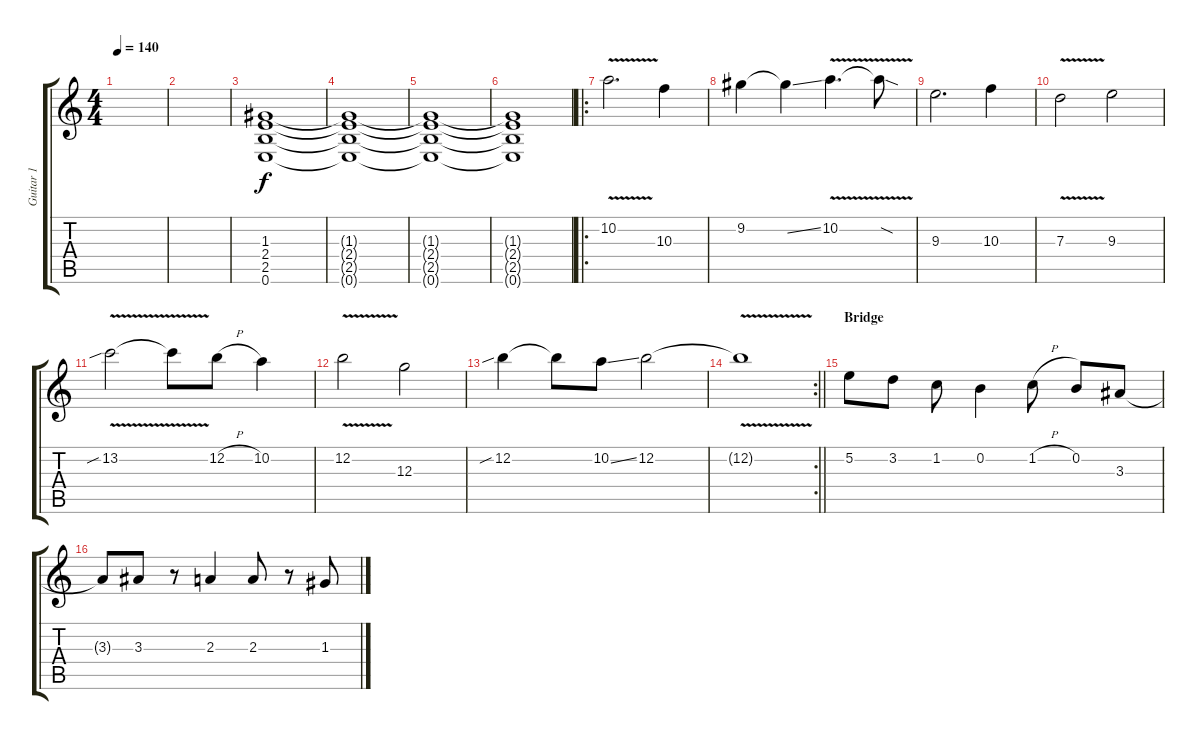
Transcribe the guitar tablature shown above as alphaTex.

\track ("Guitar 1" "Guitar 1") {instrument overdrivenguitar}
\staff {score tabs}
\tuning (E4 B3 G3 D3 A2 E2) {hide}
\ts (4 4)
\tempo 140
\clef g2
\ks c
|
|
(1.3 2.4 2.5 0.6).1 |
(1.3{t} 2.4{t} 2.5{t} 0.6{t}).1 |
(1.3{t} 2.4{t} 2.5{t} 0.6{t}).1 |
(1.3{t} 2.4{t} 2.5{t} 0.6{t}).1 |
\ro
10.2{v}.2{d} 10.3.4 |
9.2.4 9.2{ss t}.4 10.2{v}.4{d} 10.2{sod t}.8 |
9.3.2{d} 10.3.4 |
7.3{v}.2 9.3.2 |
13.2{v sib}.2 13.2{t}.8 12.2{h}.8 10.2.4 |
12.2{v}.2 12.3.2 |
12.2{sib}.4 12.2{t}.8 10.2{ss}.8 12.2.2 |
\rc 2
\barLineRight lightlight
12.2{v t}.1 |
\section ("" "Bridge")
5.2.8 3.2.8 1.2.8 0.2.4 1.2{h}.8 0.2.8 3.3.8 |
3.3{t}.8 3.3.8 r.8 2.3.4 2.3.8 r.8 1.3.8
